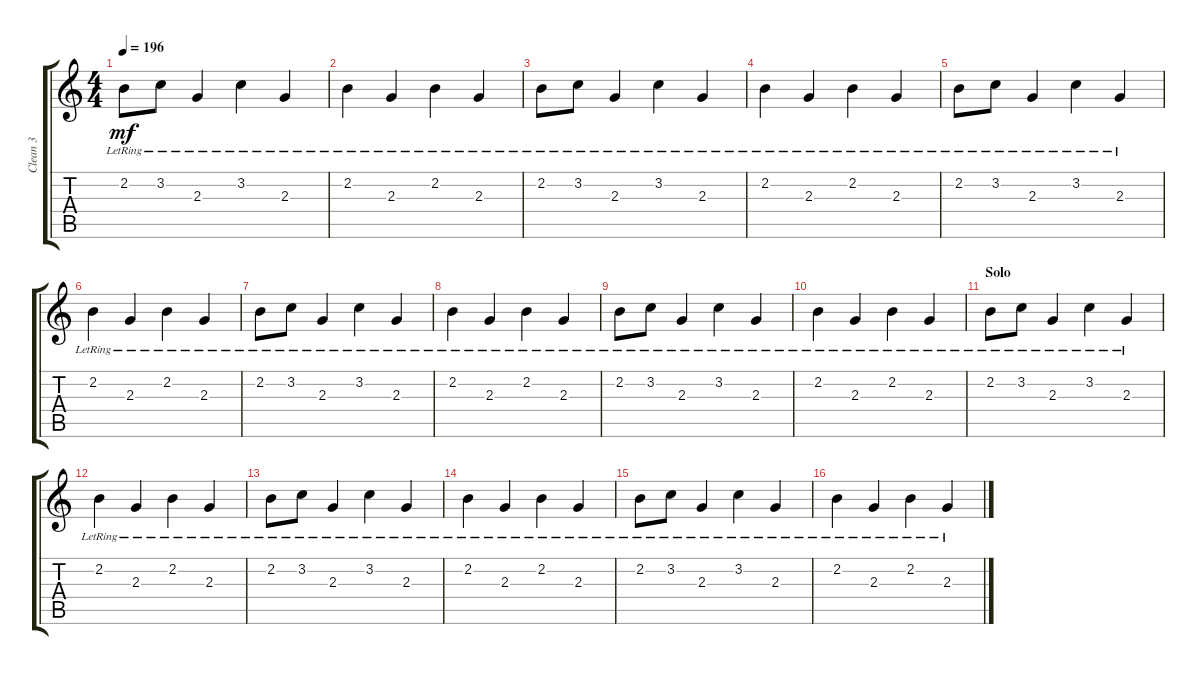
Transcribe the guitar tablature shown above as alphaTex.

\track ("Clean 3" "Clean 3") {instrument electricguitarclean}
\staff {score tabs}
\tuning (D4 A3 F3 C3 G2 C2) {hide}
\ts (4 4)
\tempo 196
\clef g2
\ks aminor
2.2{lr}.8{dy mf} 3.2{lr}.8 2.3{lr}.4 3.2{lr}.4 2.3{lr}.4 |
2.2{lr}.4 2.3{lr}.4 2.2{lr}.4 2.3{lr}.4 |
2.2{lr}.8 3.2{lr}.8 2.3{lr}.4 3.2{lr}.4 2.3{lr}.4 |
2.2{lr}.4 2.3{lr}.4 2.2{lr}.4 2.3{lr}.4 |
2.2{lr}.8 3.2{lr}.8 2.3{lr}.4 3.2{lr}.4 2.3{lr}.4 |
2.2{lr}.4 2.3{lr}.4 2.2{lr}.4 2.3{lr}.4 |
2.2{lr}.8 3.2{lr}.8 2.3{lr}.4 3.2{lr}.4 2.3{lr}.4 |
2.2{lr}.4 2.3{lr}.4 2.2{lr}.4 2.3{lr}.4 |
2.2{lr}.8 3.2{lr}.8 2.3{lr}.4 3.2{lr}.4 2.3{lr}.4 |
2.2{lr}.4 2.3{lr}.4 2.2{lr}.4 2.3{lr}.4 |
\section ("" "Solo")
2.2{lr}.8 3.2{lr}.8 2.3{lr}.4 3.2{lr}.4 2.3{lr}.4 |
2.2{lr}.4 2.3{lr}.4 2.2{lr}.4 2.3{lr}.4 |
2.2{lr}.8 3.2{lr}.8 2.3{lr}.4 3.2{lr}.4 2.3{lr}.4 |
2.2{lr}.4 2.3{lr}.4 2.2{lr}.4 2.3{lr}.4 |
2.2{lr}.8 3.2{lr}.8 2.3{lr}.4 3.2{lr}.4 2.3{lr}.4 |
2.2{lr}.4 2.3{lr}.4 2.2{lr}.4 2.3{lr}.4
